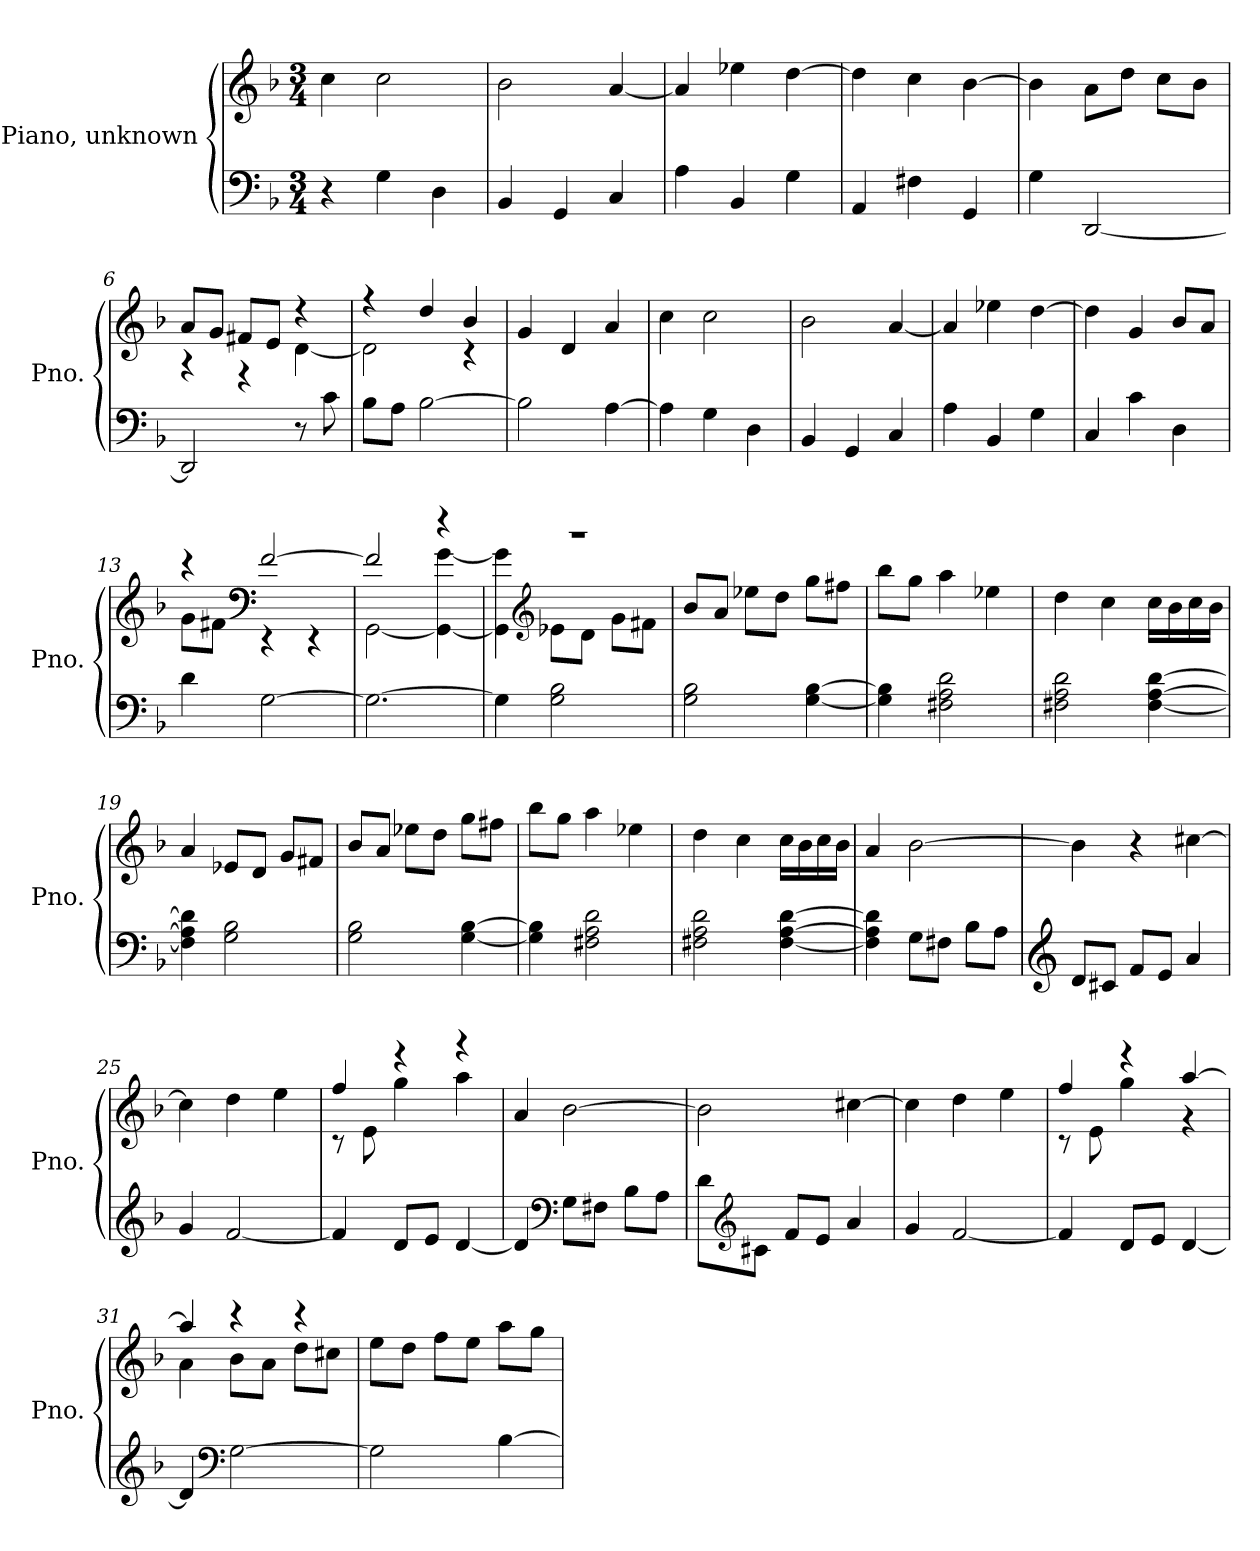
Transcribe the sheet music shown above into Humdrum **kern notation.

**kern	**kern
*part1	*part1
*staff2	*staff1
*I"Piano, unknown	*
*I'Pno.	*
*clefF4	*clefG2
*k[b-]	*k[b-]
*M3/4	*M3/4
*MM200	*MM200
=1	=1
4r	4cc\
4G\	2cc\
4D\	.
=2	=2
4BB-/	2b-\
4GG/	.
4C/	[4a/
=3	=3
4A\	4a/]
4BB-/	4ee-X\
4G\	[4dd\
=4	=4
4AA/	4dd\]
4F#X\	4cc\
4GG/	[4b-\
=5	=5
4G\	4b-\]
[2DD/	8a\L
.	8dd\J
.	8cc\L
.	8b-\J
=6	=6
*	*^
2DD/]	8a/L	4r
.	8g/J	.
.	8f#X/L	4r
.	8e/J	.
8r	4r	[4d\
8c\	.	.
=7	=7	=7
8B-\L	4r	2d\]
8A\J	.	.
[2B-\	4dd/	.
.	4b-/	4r
*	*v	*v
=8	=8
2B-\]	4g/
.	4d/
[4A\	4a/
!!LO:LB:g=z
=9	=9
4A\]	4cc\
4G\	2cc\
4D\	.
=10	=10
4BB-/	2b-\
4GG/	.
4C/	[4a/
=11	=11
4A\	4a/]
4BB-/	4ee-X\
4G\	[4dd\
=12	=12
4C/	4dd\]
4c\	4g/
4D\	8b-/L
.	8a/J
=13	=13
*	*^
4d\	4r	8g\L
.	.	8f#X\J
*	*clefF4	*
[2G\	[2f#/	4r
.	.	4r
=14	=14	=14
2.G\_	2f#/]	[2GG\
.	4r	4GG\_ [4g\
=15	=15	=15
4G\]	2.r	4GG\] 4g\]
*	*clefG2	*
2G\ 2B-\	.	8e-X\L
.	.	8d\J
.	.	8g\L
.	.	8f#X\J
*	*v	*v
!!LO:LB:g=z
=16	=16
2G\ 2B-\	8b-/L
.	8a/J
.	8ee-X\L
.	8dd\J
[4G\ [4B-\	8gg\L
.	8ff#X\J
=17	=17
4G\] 4B-\]	8bb-\L
.	8gg\J
2F#X\ 2A\ 2d\	4aa\
.	4ee-X\
=18	=18
2F#X\ 2A\ 2d\	4dd\
.	4cc\
[4F#\ [4A\ [4d\	16cc\LL
.	16b-\
.	16cc\
.	16b-\JJ
=19	=19
4F#\] 4A\] 4d\]	4a/
2G\ 2B-\	8e-X/L
.	8d/J
.	8g/L
.	8f#X/J
=20	=20
2G\ 2B-\	8b-/L
.	8a/J
.	8ee-X\L
.	8dd\J
[4G\ [4B-\	8gg\L
.	8ff#X\J
=21	=21
4G\] 4B-\]	8bb-\L
.	8gg\J
2F#X\ 2A\ 2d\	4aa\
.	4ee-X\
!!LO:LB:g=z
=22	=22
2F#X\ 2A\ 2d\	4dd\
.	4cc\
[4F#\ [4A\ [4d\	16cc\LL
.	16b-\
.	16cc\
.	16b-\JJ
=23	=23
4F#\] 4A\] 4d\]	4a/
8G\L	[2b-\
8F#X\J	.
8B-\L	.
8A\J	.
=24	=24
*clefG2	*
8d/L	4b-\]
8c#X/J	.
8f/L	4r
8e/J	.
4a/	[4cc#X\
=25	=25
4g/	4cc#\]
[2f/	4dd\
.	4ee\
=26	=26
*	*^
4f/]	4ff/	8r
.	.	8e\
8d/L	4r	4gg\
8e/J	.	.
[4d/	4r	4aa\
*	*v	*v
=27	=27
4d/]	4a/
*clefF4	*
8G\L	[2b-\
8F#X\J	.
8B-\L	.
8A\J	.
!!LO:LB:g=z
=28	=28
8d\L	2b-\]
*clefG2	*
8c#X\J	.
8f/L	.
8e/J	.
4a/	[4cc#X\
=29	=29
4g/	4cc#\]
[2f/	4dd\
.	4ee\
=30	=30
*	*^
4f/]	4ff/	8r
.	.	8e\
8d/L	4r	4gg\
8e/J	.	.
[4d/	[4aa/	4r
=31	=31	=31
4d/]	4aa/]	4a\
*clefF4	*	*
[2G\	4r	8b-\L
.	.	8a\J
.	4r	8dd\L
.	.	8cc#X\J
*	*v	*v
=32	=32
2G\]	8ee\L
.	8dd\J
.	8ff\L
.	8ee\J
[4B-\	8aa\L
.	8gg\J
=	=
*-	*-
